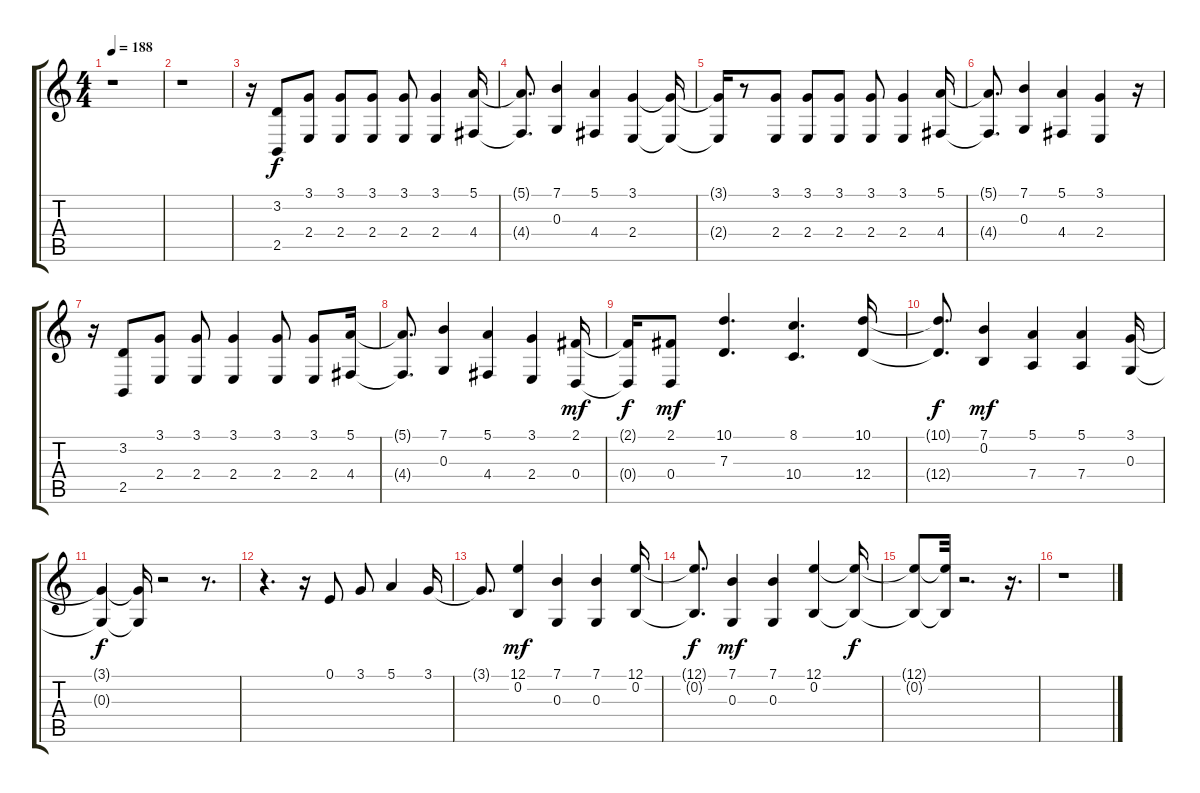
\track "" {instrument synthvoice}
\staff {score tabs}
\tuning (E4 B3 G3 D3 A2 E2) {hide}
\ts (4 4)
\tempo 188
\clef g2
\ks c
r.1{dy f} |
r.1 |
r.16 (3.2 2.5).8 (3.1 2.4).8 (3.1 2.4).8 (3.1 2.4).8 (3.1 2.4).8 (3.1 2.4).4 (5.1 4.4).16 |
(5.1{t} 4.4{t}).8{d} (7.1 0.3).4 (5.1 4.4).4 (3.1 2.4).4 (3.1{t} 2.4{t}).16 |
(3.1{t} 2.4{t}).16 r.8 (3.1 2.4).8 (3.1 2.4).8 (3.1 2.4).8 (3.1 2.4).8 (3.1 2.4).4 (5.1 4.4).16 |
(5.1{t} 4.4{t}).8{d} (7.1 0.3).4 (5.1 4.4).4 (3.1 2.4).4 r.16 |
r.16 (3.2 2.5).8 (3.1 2.4).8 (3.1 2.4).8 (3.1 2.4).4 (3.1 2.4).8 (3.1 2.4).8 (5.1 4.4).16 |
(5.1{t} 4.4{t}).8{d} (7.1 0.3).4 (5.1 4.4).4 (3.1 2.4).4 (2.1 0.4).16{dy mf} |
(2.1{t} 0.4{t}).16{dy f} (2.1 0.4).8{dy mf} (10.1 7.3).4{d} (8.1 10.4).4{d} (10.1 12.4).16 |
(10.1{t} 12.4{t}).8{d dy f} (7.1 0.2).4{dy mf} (5.1 7.4).4 (5.1 7.4).4 (3.1 0.3).16 |
(3.1{t} 0.3{t}).4{dy f} (3.1{t} 0.3{t}).16 r.2 r.8{d} |
r.4{d} r.16 0.1.8 3.1.8 5.1.4 3.1.16 |
3.1{t}.8{d} (12.1 0.2).4{dy mf} (7.1 0.3).4 (7.1 0.3).4 (12.1 0.2).16 |
(12.1{t} 0.2{t}).8{d dy f} (7.1 0.3).4{dy mf} (7.1 0.3).4 (12.1 0.2).4 (12.1{t} 0.2{t}).16{dy f} |
(12.1{t} 0.2{t}).8 (12.1{t} 0.2{t}).32 r.2{d} r.16{d} |
r.1
